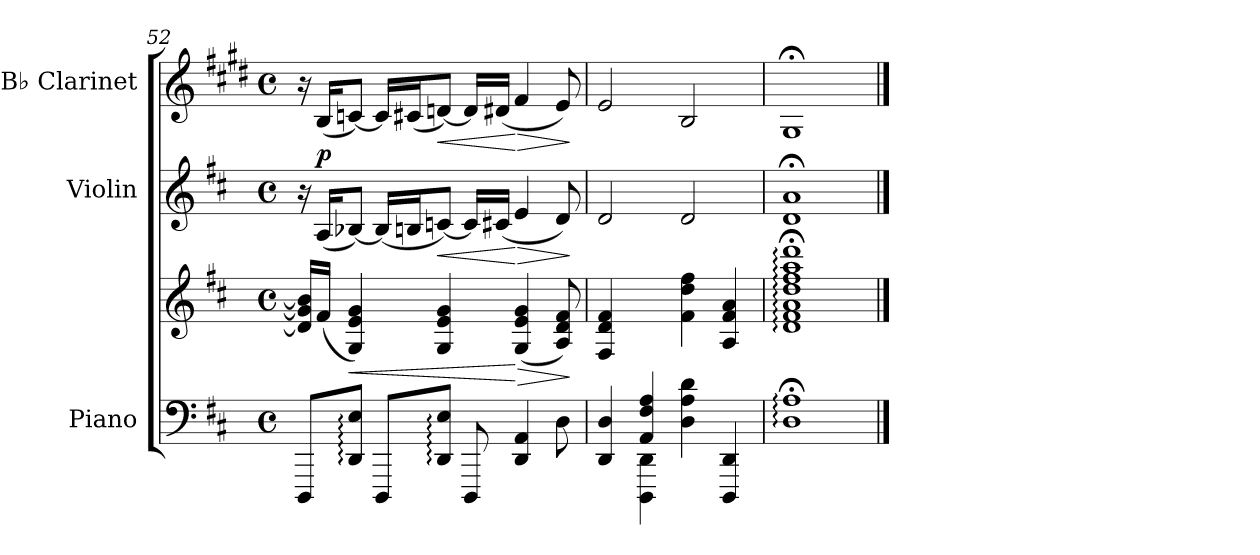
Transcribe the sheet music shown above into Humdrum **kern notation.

**kern	**kern	**dynam	**kern	**dynam	**kern	**dynam
*part3	*part3	*part3	*part2	*part2	*part1	*part1
*staff4	*staff3	*staff3/4	*staff2	*staff2	*staff1	*staff1
*I"Piano	*	*	*I"Violin	*	*I"B♭ Clarinet	*
*I'Pno	*	*	*I'Vln	*	*I'Cl	*
*clefF4	*clefG2	*	*clefG2	*	*clefG2	*
*	*	*	*	*	*ITrd1c2	*
*k[f#c#]	*k[f#c#]	*	*k[f#c#]	*	*k[f#c#]	*
*M4/4	*M4/4	*	*M4/4	*	*M4/4	*
*met(c)	*met(c)	*	*met(c)	*	*met(c)	*
=52	=52	=52	=52	=52	=52	=52
8DDD/L	16d/] 16g/] 16b/]LL	.	16r	.	16r	.
!	!	!	!	!LO:DY:a	!	!
.	(>16f#/JJ	.	(<16A/KL	p	(<16A/KL	.
!	!	!LO:HP:b	!	!	!	!
8DD/: 8E/:J	4G/ 4e/ 4g/)	<	[8B-X/J)	.	[8B-X/J)	.
8DDD/L	.	.	(<16B-/LL]	.	16B-/LL]	.
.	.	.	16Bn/J	.	(<16Bn/J	.
!	!	!	!	!LO:HP:b	!	!LO:HP:b
8DD/: 8E/:J	4G/ 4e/ 4g/	.	[8cn/J)	<	[8cn/J)	<
8DDD/	.	.	16c/LL]	.	16c/LL]	.
.	.	.	(<16c#X/JJ	.	(<16c#X/JJ	.
!	!	!LO:HP:n=1:b	!	!LO:HP:n=1:b	!	!LO:HP:n=1:b
4DD/ 4AA/	(>4G/ 4e/ 4g/	[ >	4e/	[ >	4e/	[ >
8D\	8A/ 8d/ 8f#/)	.	8d/)	.	8d/)	.
.	.	]	.	]	.	]
=53	=53	=53	=53	=53	=53	=53
*^	*	*	*	*	*	*
4ryy	4DD/ 4D/	4F#/ 4d/ 4f#/	.	2d/	.	2d/	.
4AA/ 4F#/ 4A/	4DDD\ 4DD\	4ryy	.	.	.	.	.
2ryy	4D\ 4A\ 4d\	4f#\ 4dd\ 4ff#\	.	2d/	.	2A/	.
.	4DDD/ 4DD/	4A/ 4f#/ 4a/	.	.	.	.	.
*v	*v	*	*	*	*	*	*
=54	=54	=54	=54	=54	=54	=54
1D;: 1A;:	1d;<: 1f#;<: 1a;<: 1dd;<: 1ff#;<: 1aa;<: 1ddd;<:	.	1d;< 1a;<	.	1F#;<	.
==	==	==	==	==	==	==
*-	*-	*-	*-	*-	*-	*-
